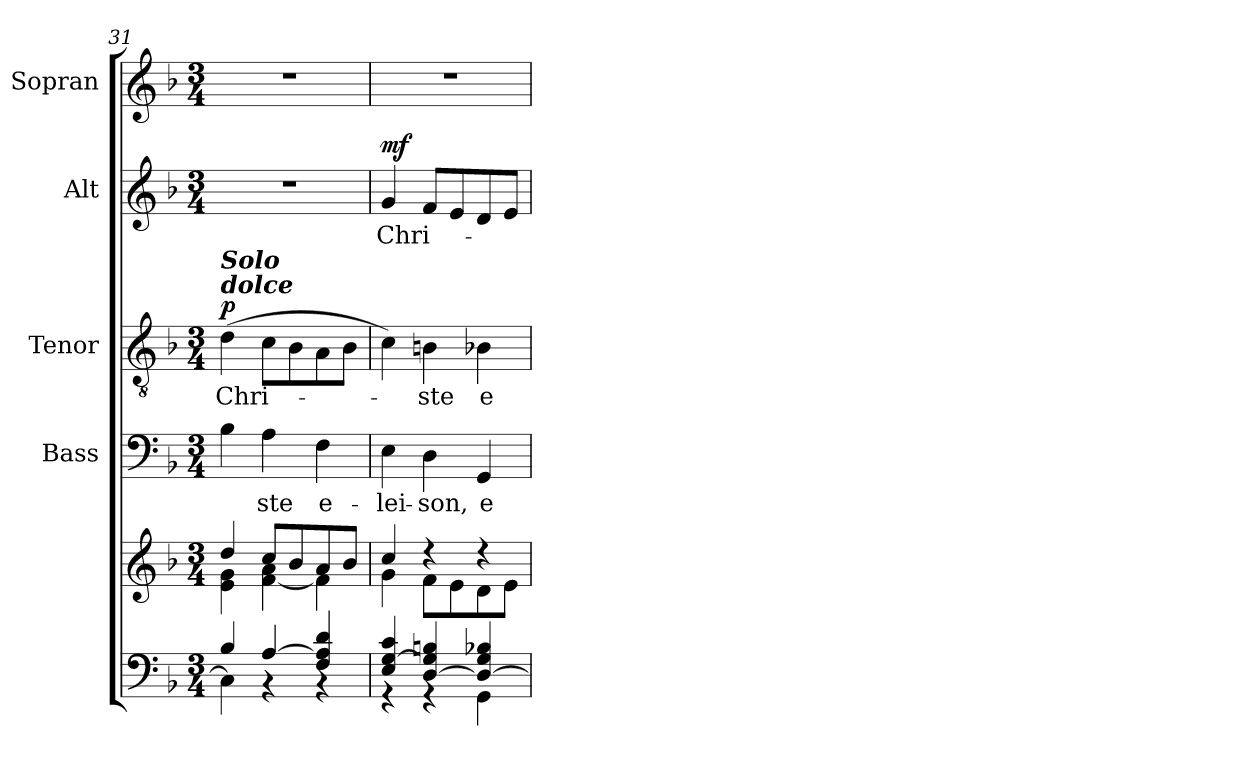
**kern	**kern	**kern	**text	**kern	**text	**dynam	**kern	**text	**dynam	**kern
*part5	*part5	*part4	*part4	*part3	*part3	*part3	*part2	*part2	*part2	*part1
*staff6	*staff5	*staff4	*staff4	*staff3	*staff3	*staff3	*staff2	*staff2	*staff2	*staff1
*	*	*I"Bass	*	*I"Tenor	*	*	*I"Alt	*	*	*I"Sopran
*	*	*I'B.	*	*I'T.	*	*	*I'A.	*	*	*I'S.
*clefF4	*clefG2	*clefF4	*	*clefGv2	*	*	*clefG2	*	*	*clefG2
*k[b-]	*k[b-]	*k[b-]	*	*k[b-]	*	*	*k[b-]	*	*	*k[b-]
*F:	*F:	*F:	*	*F:	*	*	*F:	*	*	*F:
*M3/4	*M3/4	*M3/4	*	*M3/4	*	*	*M3/4	*	*	*M3/4
=31	=31	=31	=31	=31	=31	=31	=31	=31	=31	=31
*^	*^	*	*	*	*	*	*	*	*	*
!	!	!	!	!	!	!LO:TX:a:Bi:t=dolce	!	!	!	!	!	!
!	!	!	!	!	!	!LO:TX:a:Bi:t=Solo	!	!	!	!	!	!
!	!	!	!	!	!	!	!LO:LY:b	!LO:DY:a	!	!	!	!
4B-/	4C\]	4dd/	4e\ 4g\	4B-\	.	(>4d\	Chri-	p	2.r	.	.	2.r
!	!	!	!	!	!LO:LY:b	!	!	!	!	!	!	!
[>4A/	4rAA	8cc/L	[<4f\ 4a\	4A\	-ste	8c\L	.	.	.	.	.	.
.	.	8b-/	.	.	.	8B-\	.	.	.	.	.	.
!	!	!	!	!	!LO:LY:b	!	!	!	!	!	!	!
4F/ 4A/] 4d/	4rAA	8a/	4f\]	4F\	e-	8A\	.	.	.	.	.	.
.	.	8b-/J	.	.	.	8B-\J	.	.	.	.	.	.
=32	=32	=32	=32	=32	=32	=32	=32	=32	=32	=32	=32	=32
!	!	!	!	!	!LO:LY:b	!	!	!	!	!LO:LY:b	!LO:DY:a	!
4E/ [>4G/ 4c/	4rGG	4cc/	4g\	4E\	-lei-	4c\)	.	.	4g/	Chri-	mf	2.r
!	!	!	!	!	!LO:LY:b	!	!LO:LY:b	!	!	!	!	!
[>4D/ 4G/] 4Bn/	4rFF	4rdd	8f\L	4D\	-son,	4Bn\	-ste	.	8f/L	.	.	.
.	.	.	8e\	.	.	.	.	.	8e/	.	.	.
!	!	!	!	!	!LO:LY:b	!	!LO:LY:b	!	!	!	!	!
4D/_ 4G/ 4B-X/	4GG\	4rdd	8d\	4GG/	e-	4B-X\	e-	.	8d/	.	.	.
.	.	.	8e\J	.	.	.	.	.	8e/J	.	.	.
*v	*v	*	*	*	*	*	*	*	*	*	*	*
*	*v	*v	*	*	*	*	*	*	*	*	*
=	=	=	=	=	=	=	=	=	=	=
*-	*-	*-	*-	*-	*-	*-	*-	*-	*-	*-
